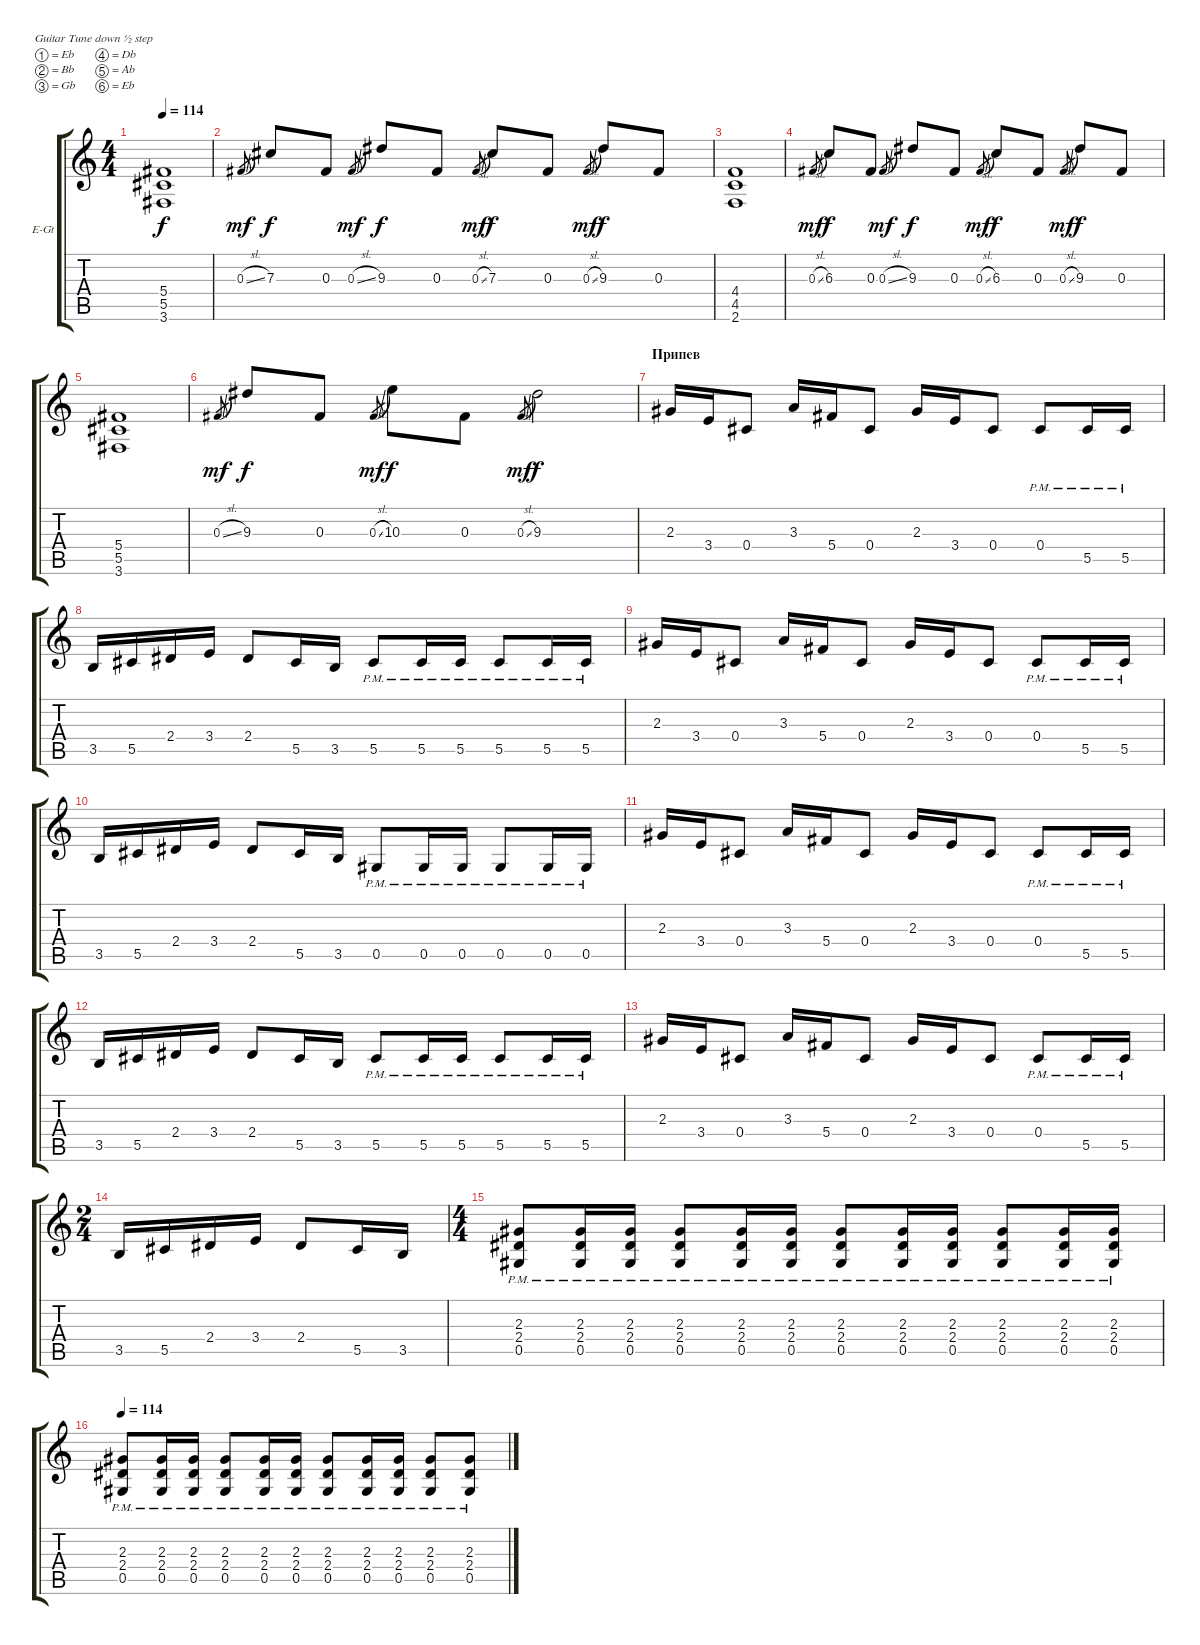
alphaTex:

\bracketExtendMode groupsimilarinstruments
\firstSystemTrackNameOrientation horizontal
\otherSystemsTrackNameOrientation horizontal
\track ("Гитара 1" "E-Gt") {instrument distortionguitar}
\staff {score tabs}
\tuning (Eb4 Bb3 Gb3 Db3 Ab2 Eb2)
\ts (4 4)
\tempo 114
\clef g2
\scale
0.333333
\ks c
(5.4 5.5 3.6).1{dy f} |
\scale
0.333333 0.3{sl}.8{gr dy mf} 7.3.8{dy f} 0.3.8 0.3{sl}.8{gr dy mf} 9.3.8{dy f} 0.3.8 0.3{sl}.8{gr dy mf} 7.3.8{dy f} 0.3.8 0.3{sl}.8{gr dy mf} 9.3.8{dy f} 0.3.8 |
\scale
0.333333 (4.4 4.5 2.6).1 |
\scale
0.333333 0.3{sl}.8{gr dy mf} 6.3.8{dy f} 0.3.8 0.3{sl}.8{gr dy mf} 9.3.8{dy f} 0.3.8 0.3{sl}.8{gr dy mf} 6.3.8{dy f} 0.3.8 0.3{sl}.8{gr dy mf} 9.3.8{dy f} 0.3.8 |
\scale
0.333333 (5.4 5.5 3.6).1 |
\scale
0.333333 0.3{sl}.8{gr dy mf} 9.3.8{dy f} 0.3.8 0.3{sl}.8{gr dy mf} 10.3.8{dy f} 0.3.8 0.3{sl}.8{gr dy mf} 9.3.2{dy f} |
\section ("" "Припев")
\scale
0.333333 2.3.16 3.4.16 0.4.8 3.3.16 5.4.16 0.4.8 2.3.16 3.4.16 0.4.8 0.4{pm}.8 5.5{pm}.16 5.5{pm}.16 |
\scale
0.333333 3.5.16 5.5.16 2.4.16 3.4.16 2.4.8 5.5.16 3.5.16 5.5{pm}.8 5.5{pm}.16 5.5{pm}.16 5.5{pm}.8 5.5{pm}.16 5.5{pm}.16 |
\scale
0.333333 2.3.16 3.4.16 0.4.8 3.3.16 5.4.16 0.4.8 2.3.16 3.4.16 0.4.8 0.4{pm}.8 5.5{pm}.16 5.5{pm}.16 |
\scale
0.333333 3.5.16 5.5.16 2.4.16 3.4.16 2.4.8 5.5.16 3.5.16 0.5{pm}.8 0.5{pm}.16 0.5{pm}.16 0.5{pm}.8 0.5{pm}.16 0.5{pm}.16 |
\scale
0.333333 2.3.16 3.4.16 0.4.8 3.3.16 5.4.16 0.4.8 2.3.16 3.4.16 0.4.8 0.4{pm}.8 5.5{pm}.16 5.5{pm}.16 |
\scale
0.257261 3.5.16 5.5.16 2.4.16 3.4.16 2.4.8 5.5.16 3.5.16 5.5{pm}.8 5.5{pm}.16 5.5{pm}.16 5.5{pm}.8 5.5{pm}.16 5.5{pm}.16 |
\scale
0.257261 2.3.16 3.4.16 0.4.8 3.3.16 5.4.16 0.4.8 2.3.16 3.4.16 0.4.8 0.4{pm}.8 5.5{pm}.16 5.5{pm}.16 |
\ts (2 4)
\scale
0.485477 3.5.16 5.5.16 2.4.16 3.4.16 2.4.8 5.5.16 3.5.16 |
\ts (4 4)
\scale
0.485477 (2.4{pm} 0.5{pm} 2.3{pm}).8 (2.4{pm} 0.5{pm} 2.3{pm}).16 (2.4{pm} 0.5{pm} 2.3{pm}).16 (2.4{pm} 0.5{pm} 2.3{pm}).8 (2.4{pm} 0.5{pm} 2.3{pm}).16 (2.4{pm} 0.5{pm} 2.3{pm}).16 (2.4{pm} 0.5{pm} 2.3{pm}).8 (2.4{pm} 0.5{pm} 2.3{pm}).16 (2.4{pm} 0.5{pm} 2.3{pm}).16 (2.4{pm} 0.5{pm} 2.3{pm}).8 (2.4{pm} 0.5{pm} 2.3{pm}).16 (2.4{pm} 0.5{pm} 2.3{pm}).16 |
\tempo 114
\scale
0.257261 (2.4{pm} 0.5{pm} 2.3{pm}).8 (2.4{pm} 0.5{pm} 2.3{pm}).16 (2.4{pm} 0.5{pm} 2.3{pm}).16 (2.4{pm} 0.5{pm} 2.3{pm}).8 (2.4{pm} 0.5{pm} 2.3{pm}).16 (2.4{pm} 0.5{pm} 2.3{pm}).16 (2.4{pm} 0.5{pm} 2.3{pm}).8 (2.4{pm} 0.5{pm} 2.3{pm}).16 (2.4{pm} 0.5{pm} 2.3{pm}).16 (2.4{pm} 0.5{pm} 2.3{pm}).8 (2.4{pm} 0.5{pm} 2.3{pm}).8
